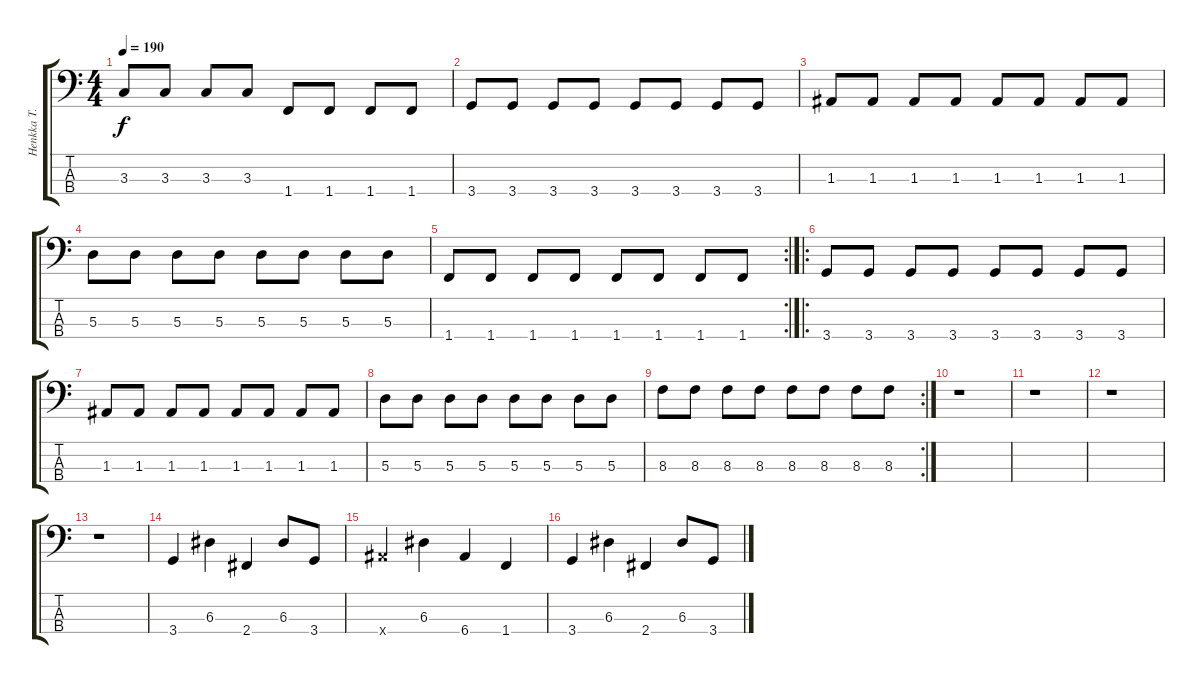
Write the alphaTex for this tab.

\track ("Henkka T. Blacksmith" "Henkka T. ") {instrument electricbasspick}
\staff {score tabs}
\tuning (G2 D2 A1 E1) {hide}
\ts (4 4)
\tempo 190
\clef f4
\ks c
3.3.8{dy f} 3.3.8 3.3.8 3.3.8 1.4.8 1.4.8 1.4.8 1.4.8 |
3.4.8 3.4.8 3.4.8 3.4.8 3.4.8 3.4.8 3.4.8 3.4.8 |
1.3.8 1.3.8 1.3.8 1.3.8 1.3.8 1.3.8 1.3.8 1.3.8 |
5.3.8 5.3.8 5.3.8 5.3.8 5.3.8 5.3.8 5.3.8 5.3.8 |
\rc 2
1.4.8 1.4.8 1.4.8 1.4.8 1.4.8 1.4.8 1.4.8 1.4.8 |
\ro
3.4.8 3.4.8 3.4.8 3.4.8 3.4.8 3.4.8 3.4.8 3.4.8 |
1.3.8 1.3.8 1.3.8 1.3.8 1.3.8 1.3.8 1.3.8 1.3.8 |
5.3.8 5.3.8 5.3.8 5.3.8 5.3.8 5.3.8 5.3.8 5.3.8 |
\rc 2
8.3.8 8.3.8 8.3.8 8.3.8 8.3.8 8.3.8 8.3.8 8.3.8 |
r.1 |
r.1 |
r.1 |
r.1 |
3.4.4 6.3.4 2.4.4 6.3.8 3.4.8 |
6.4{x}.4 6.3.4 6.4.4 1.4.4 |
3.4.4 6.3.4 2.4.4 6.3.8 3.4.8
